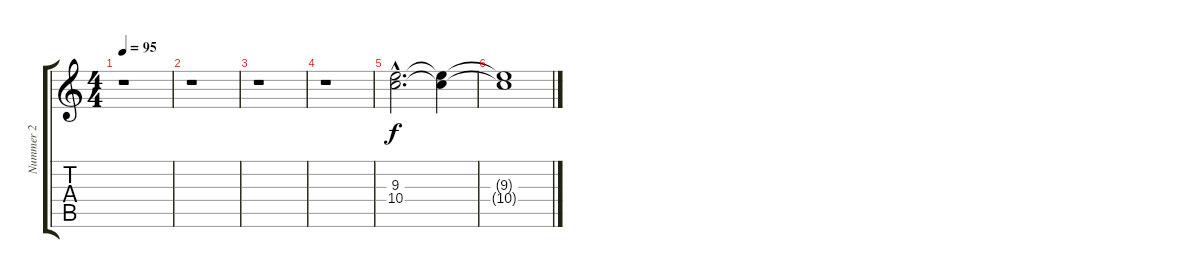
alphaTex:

\track ("Nummer 2" "Nummer 2") {instrument electricguitarclean}
\staff {score tabs}
\tuning (E4 B3 G3 D3 A2 E2) {hide}
\ts (4 4)
\tempo 95
\clef g2
\ks c
r.1{dy f} |
r.1 |
r.1 |
r.1 |
(9.3{hac} 10.4{hac}).2{d volume 10 instrument accordion} (9.3{t} 10.4{t}).4 |
(9.3{t} 10.4{t}).1
